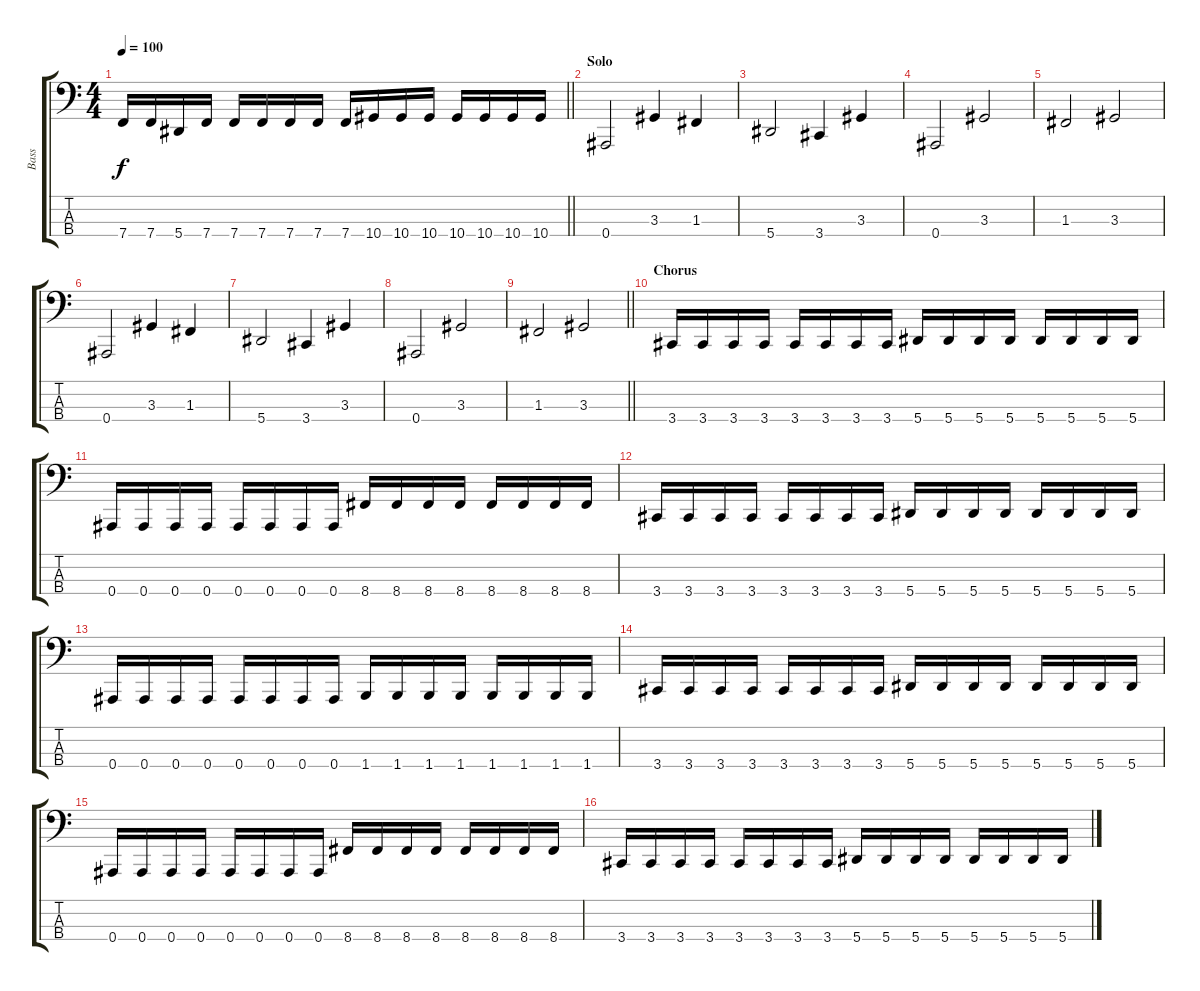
\track ("Bass" "Bass") {instrument electricbassfinger}
\staff {score tabs}
\tuning (Eb2 Bb1 F1 Bb0) {hide}
\ts (4 4)
\tempo 100
\clef f4
\barLineRight lightlight
\ks c
7.4.16{dy f} 7.4.16 5.4.16 7.4.16 7.4.16 7.4.16 7.4.16 7.4.16 7.4.16 10.4.16 10.4.16 10.4.16 10.4.16 10.4.16 10.4.16 10.4.16 |
\section ("" "Solo")
0.4.2 3.3.4 1.3.4 |
5.4.2 3.4.4 3.3.4 |
0.4.2 3.3.2 |
1.3.2 3.3.2 |
0.4.2 3.3.4 1.3.4 |
5.4.2 3.4.4 3.3.4 |
0.4.2 3.3.2 |
\barLineRight lightlight
1.3.2 3.3.2 |
\section ("" "Chorus")
3.4.16 3.4.16 3.4.16 3.4.16 3.4.16 3.4.16 3.4.16 3.4.16 5.4.16 5.4.16 5.4.16 5.4.16 5.4.16 5.4.16 5.4.16 5.4.16 |
0.4.16 0.4.16 0.4.16 0.4.16 0.4.16 0.4.16 0.4.16 0.4.16 8.4.16 8.4.16 8.4.16 8.4.16 8.4.16 8.4.16 8.4.16 8.4.16 |
3.4.16 3.4.16 3.4.16 3.4.16 3.4.16 3.4.16 3.4.16 3.4.16 5.4.16 5.4.16 5.4.16 5.4.16 5.4.16 5.4.16 5.4.16 5.4.16 |
0.4.16 0.4.16 0.4.16 0.4.16 0.4.16 0.4.16 0.4.16 0.4.16 1.4.16 1.4.16 1.4.16 1.4.16 1.4.16 1.4.16 1.4.16 1.4.16 |
3.4.16 3.4.16 3.4.16 3.4.16 3.4.16 3.4.16 3.4.16 3.4.16 5.4.16 5.4.16 5.4.16 5.4.16 5.4.16 5.4.16 5.4.16 5.4.16 |
0.4.16 0.4.16 0.4.16 0.4.16 0.4.16 0.4.16 0.4.16 0.4.16 8.4.16 8.4.16 8.4.16 8.4.16 8.4.16 8.4.16 8.4.16 8.4.16 |
3.4.16 3.4.16 3.4.16 3.4.16 3.4.16 3.4.16 3.4.16 3.4.16 5.4.16 5.4.16 5.4.16 5.4.16 5.4.16 5.4.16 5.4.16 5.4.16
